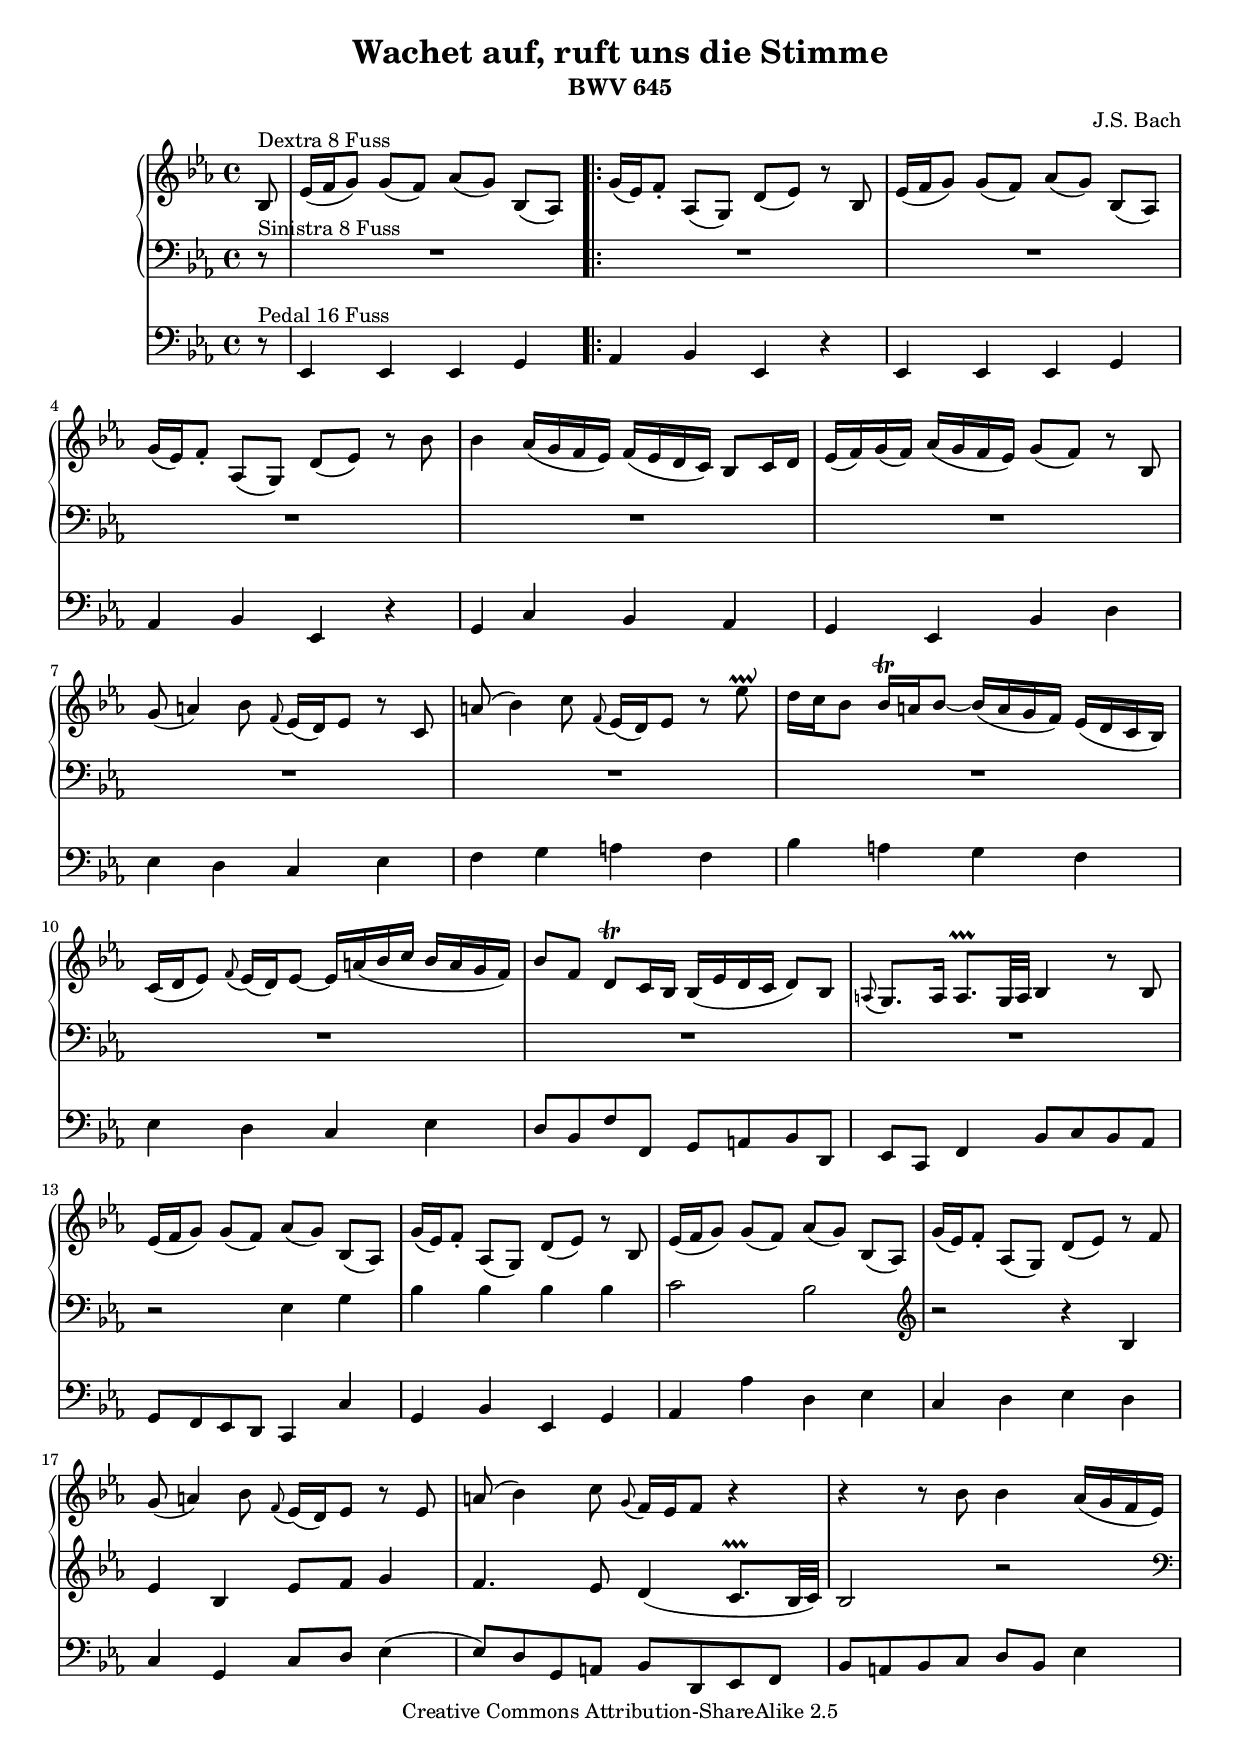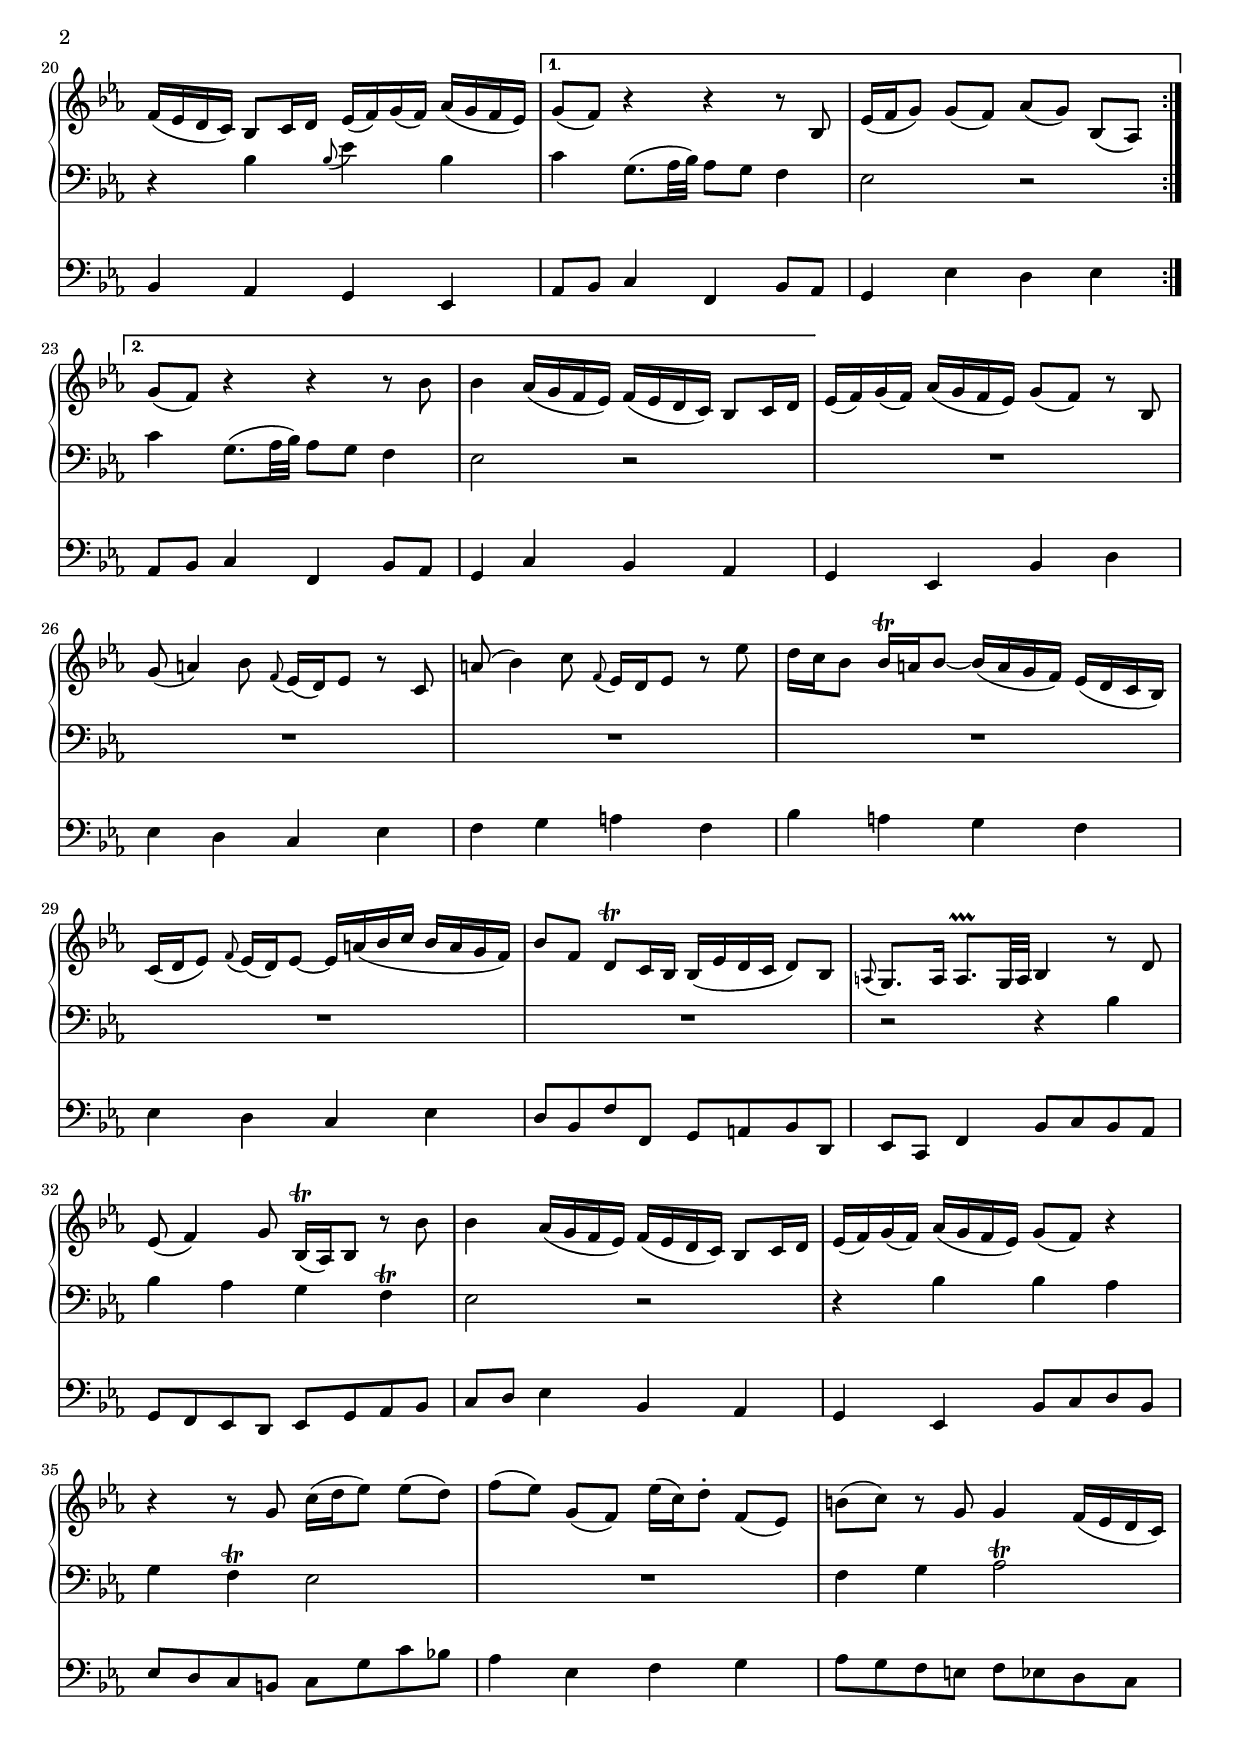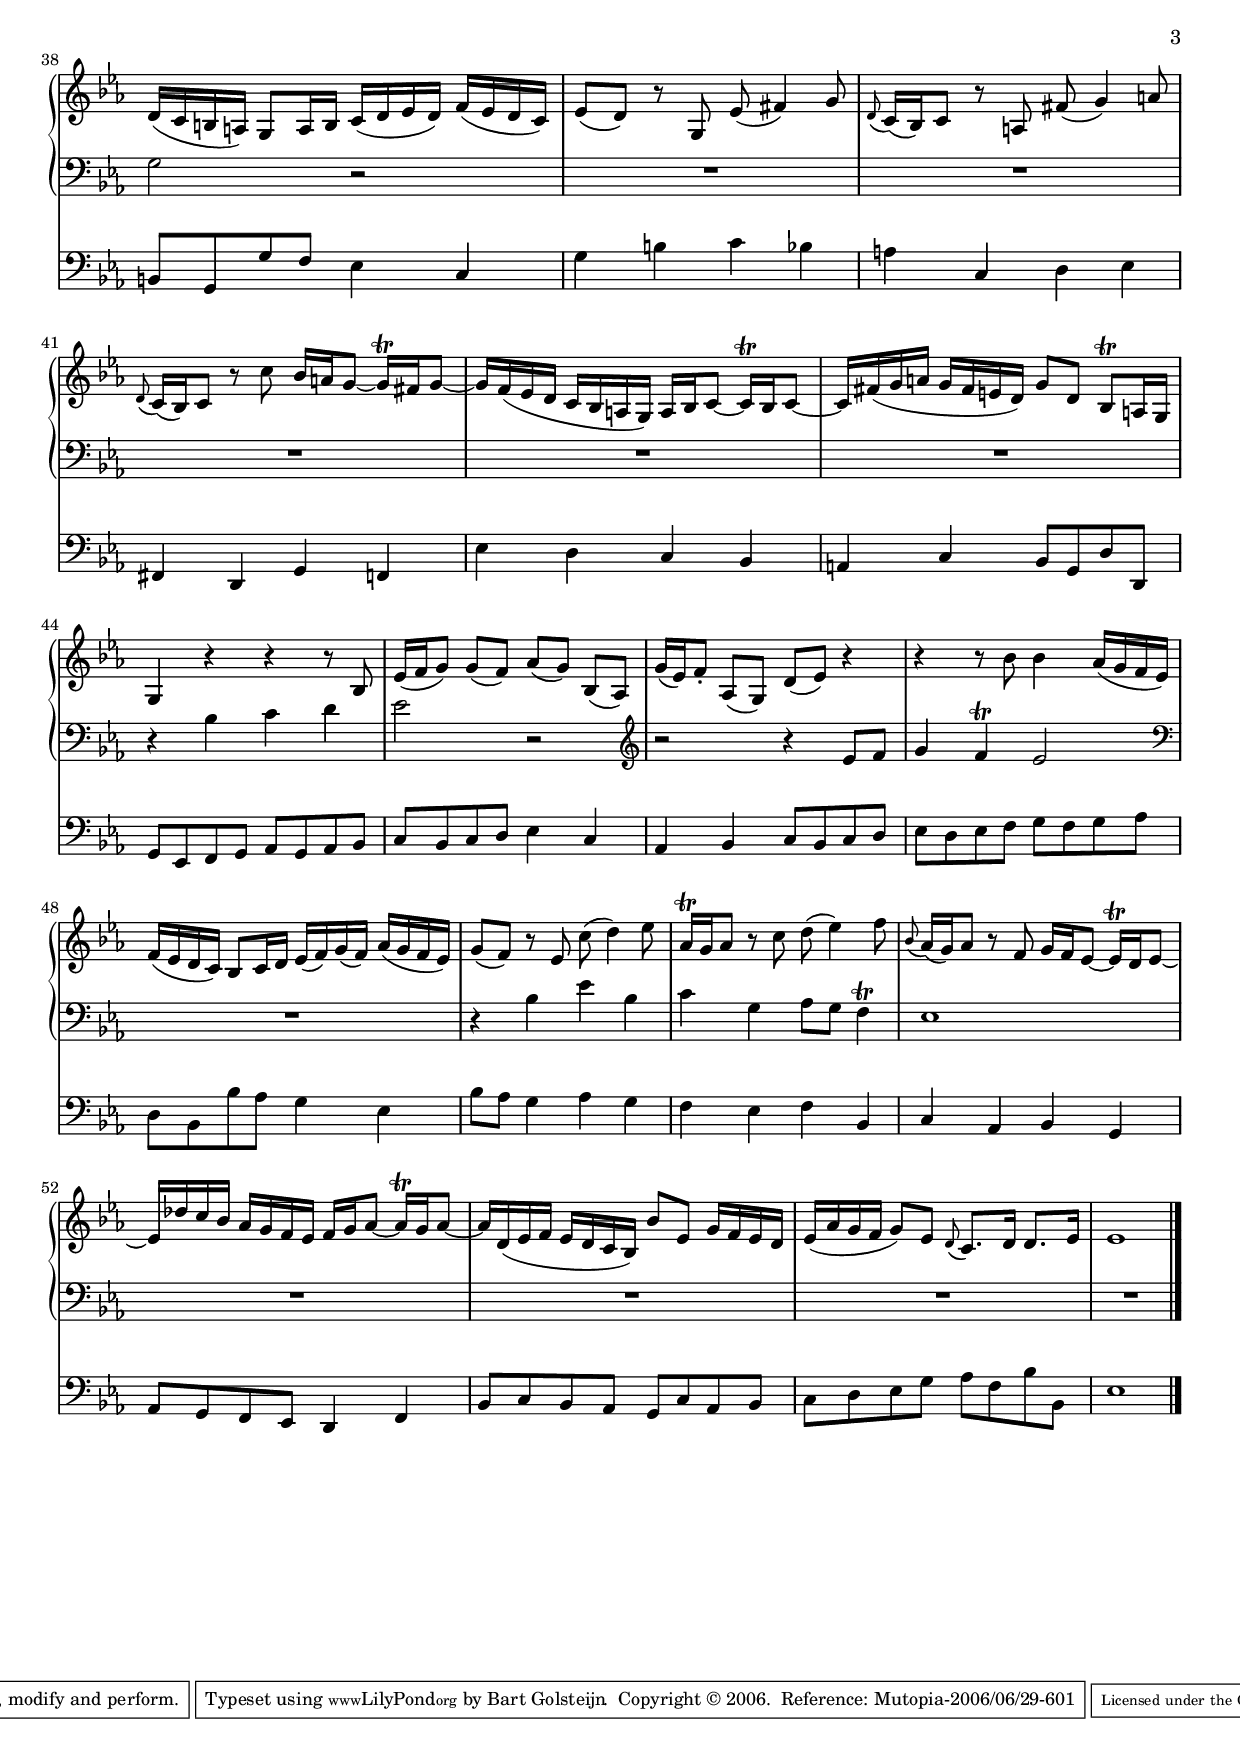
%#(set-default-paper-size "a4")
#(set-global-staff-size 17.82)

\version "2.8.1"
\header {
  title = "Wachet auf, ruft uns die Stimme"
  subtitle = "BWV 645"
  composer = "J.S. Bach"
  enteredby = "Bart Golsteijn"
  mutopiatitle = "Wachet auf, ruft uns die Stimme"
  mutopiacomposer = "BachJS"
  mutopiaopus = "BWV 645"
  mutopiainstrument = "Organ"
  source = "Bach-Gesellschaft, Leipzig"
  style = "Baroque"
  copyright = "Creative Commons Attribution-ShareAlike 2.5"
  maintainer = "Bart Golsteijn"
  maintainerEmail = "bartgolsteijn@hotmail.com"
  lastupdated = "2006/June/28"
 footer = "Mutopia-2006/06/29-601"
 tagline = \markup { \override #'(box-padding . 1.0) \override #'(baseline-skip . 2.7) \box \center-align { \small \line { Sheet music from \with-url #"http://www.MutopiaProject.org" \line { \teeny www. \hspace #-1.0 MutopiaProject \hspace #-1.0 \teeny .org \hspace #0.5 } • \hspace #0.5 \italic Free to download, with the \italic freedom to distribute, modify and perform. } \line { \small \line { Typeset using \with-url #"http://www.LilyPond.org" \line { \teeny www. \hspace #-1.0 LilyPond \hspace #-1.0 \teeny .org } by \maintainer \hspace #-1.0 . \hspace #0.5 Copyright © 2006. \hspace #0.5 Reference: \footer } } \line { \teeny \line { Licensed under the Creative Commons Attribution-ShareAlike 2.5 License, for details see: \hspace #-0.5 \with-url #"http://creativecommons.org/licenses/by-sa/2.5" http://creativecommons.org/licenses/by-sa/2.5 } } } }
}

upperNotes = \relative c' { 
  \clef treble 
  \key es \major
  \time 4/4 
  \partial 8*1 bes8^"Dextra 8 Fuss" es16( f g8) g( f) as([ g)] bes,([ as)] 
  \repeat volta 2 {g'16( es) f8-. as,( g) d'( es) r8 bes es16( f g8) g( f) as([ g)] 
	  bes,([ as)] g'16( es) f8-. as,( g) d'( es) r8 bes' bes4 as16( g f es) 
	  f( es d c) bes8 c16 d es( f) g( f) as( g f es) g8( f) r8 bes, g'( a4) 
	  bes8 \appoggiatura f8 es16( d) es8 r c a'( bes4) c8 \appoggiatura f,8 
	  es16( d) es8 r es'\prallup d16 c bes8 bes16\trill a bes8~ bes16( a 
	  g f) es( d c bes) c( d es8) \appoggiatura f8 es16( d) es8~ es16 a( bes 
	  c bes a g f) bes8[ f] d\trill c16 bes bes( es d c d8) bes \appoggiatura a8 
	  g8. a16 a8.\prallprall g32 a bes4 r8 bes es16( f g8) g( f) as([ g)] 
	  bes,([ as)] g'16( es) f8-. as,( g) d'( es) r8 bes es16( f g8) g( f) as([ g)] 
	  bes,([ as)] g'16( es) f8-. as,( g) d'( es) r8 f g( a4) bes8 \appoggiatura 
	  f8 es16( d) es8 r es a( bes4) c8 \appoggiatura g8 f16 es f8 r4 r r8 bes
	  bes4 as16( g f es) f( es d c) bes8 c16 d es( f) g( f) as( g f es)
  }
  \alternative { {g8( f) r4 r r8 bes, es16( f g8) g( f) as([ g)] bes,([ as)]} {g'8( f) r4 r r8 bes8 }}
  bes4 as16( g f es) f( es d c) bes8 c16 d es( f) g( f) as( g f es) g8( f) r bes, 
  g'( a4) bes8 \appoggiatura f8 es16( d) es8 r c a'( bes4) c8 \appoggiatura f,8 
  es16 d es8 r8 es' d16 c bes8 bes16\trill a bes8~ bes16( a g f) es( d c bes) c( 
  d es8) \appoggiatura f8 es16( d) es8~ es16 a( bes c bes a g f) bes8[ f] d\trill
  c16 bes bes( es d c d8) bes \appoggiatura a8 g8. a16 a8.\prallprall g32 a bes4
  r8 d es( f4) g8 bes,16(\trill as) bes8 r bes' bes4 as16( g f es) f( es d c) 
  bes8 c16 d es( f) g( f) as( g f es) g8( f) r4 r4 r8 g c16( d es8) es( d) f([ es)]
  g,([ f)] es'16( c) d8-. f,( es) b'( c) r8 g g4 f16( es d c) d( c b a) g8 a16 b
  c( d es d) f( es d c) es8( d) r8 g, es'( fis4) g8 \appoggiatura d c16( bes) c8 
  r8 a fis'( g4) a8 \appoggiatura d, c16( bes) c8 r c' bes16 a g8~ g16\trill fis
  g8~ g16 f( es d c bes a g) a bes c8~ c16\trill bes c8~ c16 fis( g a g fis e d)
  g8[ d] bes\trill a16 g g4 r4 r r8 bes es16( f g8) g( f) as([ g)] bes,([ as)] g'16( 
  es) f8-. as,( g) d'( es) r4 r r8 bes' bes4 as16( g f es) f( es d c) bes8 c16 d es( 
  f) g( f) as( g f es) g8( f) r es c'( d4) es8 as,16\trill g as8 r c d( es4) f8 
  \appoggiatura bes, as16( g) as8 r f g16 f es8~ es16\trill d es8~ es16 des' c bes as
  g f es f g as8~ as16\trill g as8~ as16 d,( es f es d c bes) bes'8 es, g16 f es d es( as g f g8) 
  es \appoggiatura d c8. d16 d8. es16 es1 \bar "|."
}

lowerNotes = \relative c { 
  \clef bass 
  \key es \major
  \time 4/4
  \partial 8*1 r8^"Sinistra 8 Fuss" R1
  \repeat volta 2 {R1 R1 R1 R1 R1 R1 R1 R1 R1 R1 R1 r2 es4 g bes bes bes bes c2 
      bes \clef treble r r4 bes es bes es8 f g4 f4. es8 d4( c8.\prallprall bes32 
      c) bes2 r \clef bass r4 bes \appoggiatura bes8 es4 bes} 
  \alternative {{c4 g8.( as32 bes) as8 g f4 es2 r}{c'4 g8.( as32 bes) as8 g f4 es2 r}}
  R1 R1 R1 R1 R1 R1 r2 r4 bes' bes as g f\trill es2 r r4 bes' bes as g f\trill es2
  R1 f4 g as2\trill g r2 R1 R R R R r4 bes c d es2 r \clef treble r r4 es8 f g4 f\trill es2 
  \clef bass R1 r4 bes es bes c g as8 g f4\trill es1 R R R R
}

pedalNotes = \relative c, {
  \clef bass
  \key es \major
  \time 4/4
  \partial 8*1 r8^"Pedal 16 Fuss" es4 es es g 
  \repeat volta 2 {as bes es, r4 es4 es es g as bes es, r4 g c bes as g es bes' 
    d es d c es f g a f bes a g f es d c es d8 bes f' f, g a bes d, es c f4 bes8
    c bes as g f es d c4 c' g bes es, g as as' d, es c d es d c g c8 d es4( es8) d 
    g, a bes d, es f bes a bes c d bes es4 bes as g es
  } 
  \alternative {{as8 bes c4 f, bes8 as g4 es' d es}{as,8 bes c4 f, bes8 as g4 c bes as}}
  g es bes' d es d c es f g a f bes a g f es d c es d8 bes f' f, g a bes d, es c f4
  bes8 c bes as g f es d es g as bes c d es4 bes as g es bes'8 c d bes es d c b 
  c g' c bes! as4 es f g as8 g f e f es d c b g g' f es4 c g' b c bes a c, d es
  fis, d g f es' d c bes a c bes8 g d' d, g es f g as g as bes c bes c d es4 c as
  bes c8 bes c d es d es f g f g as d, bes bes' as g4 es bes'8 as g4 as g f es f
  bes, c as bes g as8 g f es d4 f bes8 c bes as g c as bes c d es g as f bes bes, es1
}

\score {
  <<
    \new PianoStaff <<
      \context Staff = upper \upperNotes
      \context Staff = lower \lowerNotes
    >>
    \context Staff = pedal \pedalNotes
  >>
  \midi { \tempo 4=60 }
  \layout { }
}

